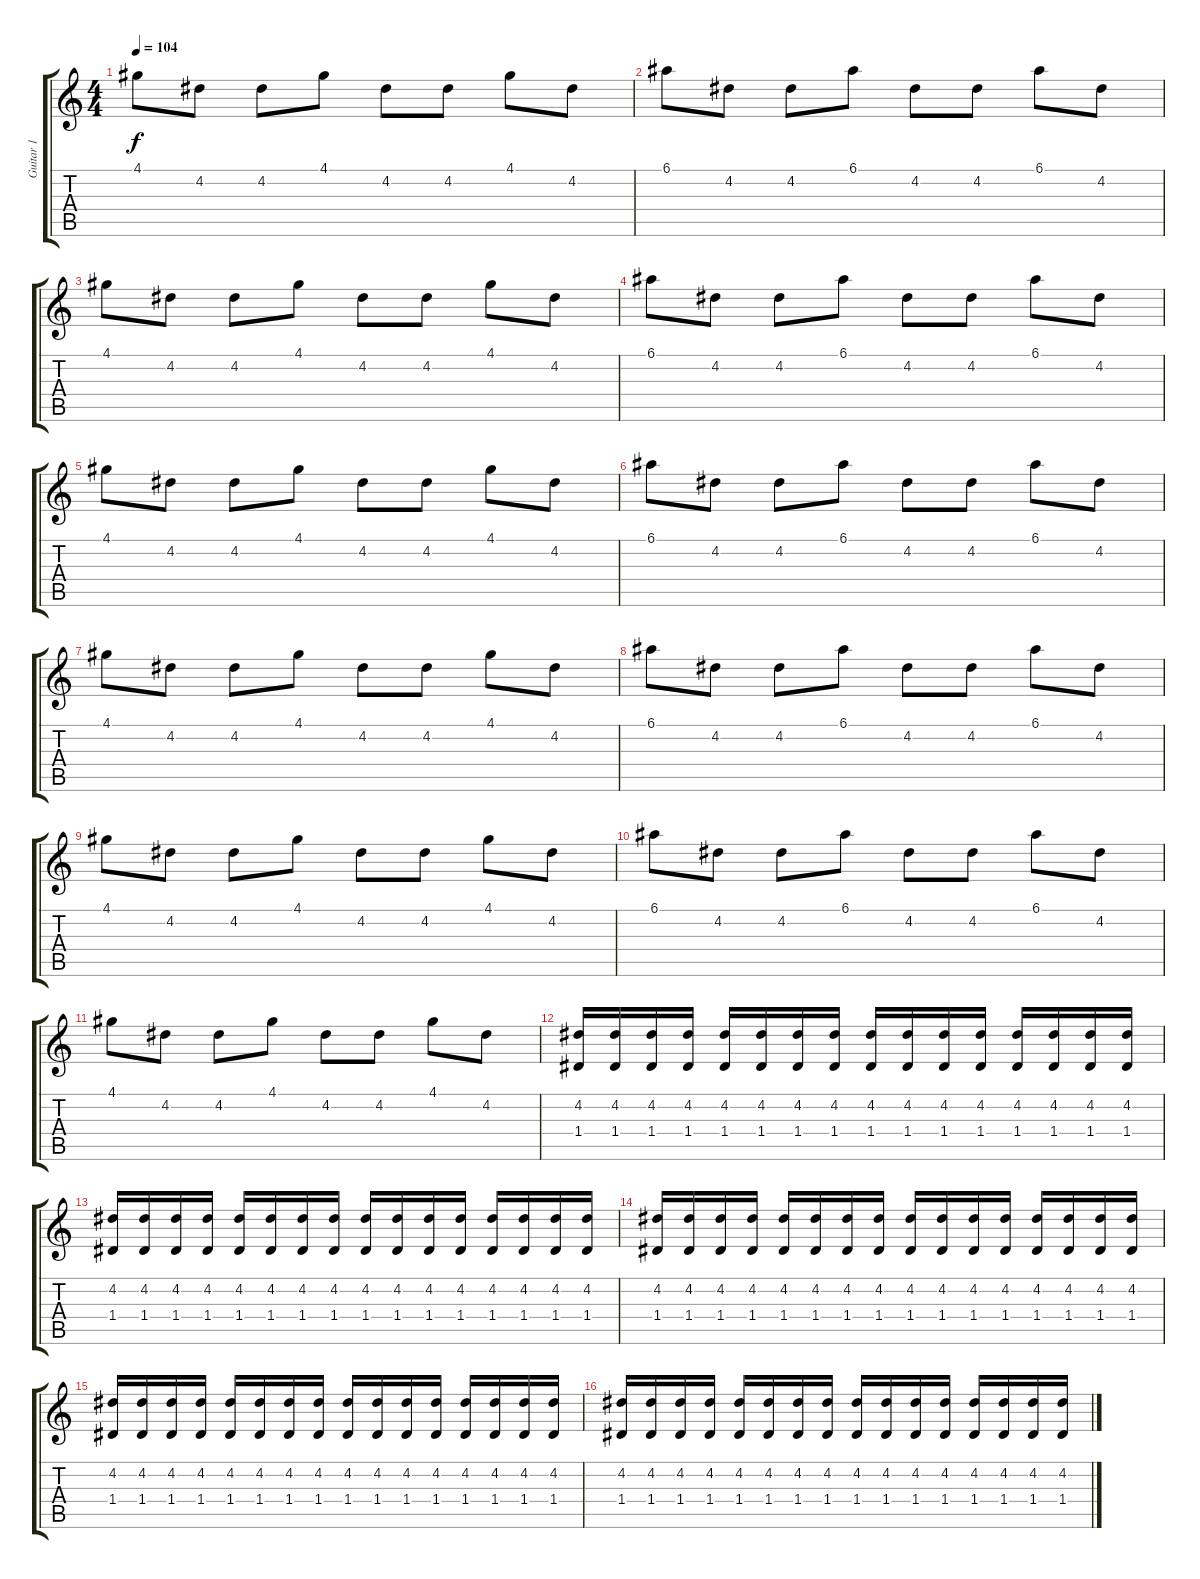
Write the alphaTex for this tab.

\track ("Guitar 1" "Guitar 1") {instrument acousticguitarsteel}
\staff {score tabs}
\tuning (E4 B3 G3 D3 A2 E2) {hide}
\ts (4 4)
\tempo 104
\clef g2
\ks c
4.1.8{dy f} 4.2.8 4.2.8 4.1.8 4.2.8 4.2.8 4.1.8 4.2.8 |
6.1.8 4.2.8 4.2.8 6.1.8 4.2.8 4.2.8 6.1.8 4.2.8 |
4.1.8 4.2.8 4.2.8 4.1.8 4.2.8 4.2.8 4.1.8 4.2.8 |
6.1.8 4.2.8 4.2.8 6.1.8 4.2.8 4.2.8 6.1.8 4.2.8 |
4.1.8 4.2.8 4.2.8 4.1.8 4.2.8 4.2.8 4.1.8 4.2.8 |
6.1.8 4.2.8 4.2.8 6.1.8 4.2.8 4.2.8 6.1.8 4.2.8 |
4.1.8 4.2.8 4.2.8 4.1.8 4.2.8 4.2.8 4.1.8 4.2.8 |
6.1.8 4.2.8 4.2.8 6.1.8 4.2.8 4.2.8 6.1.8 4.2.8 |
4.1.8 4.2.8 4.2.8 4.1.8 4.2.8 4.2.8 4.1.8 4.2.8 |
6.1.8 4.2.8 4.2.8 6.1.8 4.2.8 4.2.8 6.1.8 4.2.8 |
4.1.8 4.2.8 4.2.8 4.1.8 4.2.8 4.2.8 4.1.8 4.2.8 |
(4.2 1.4).16{volume 10 instrument distortionguitar} (4.2 1.4).16 (4.2 1.4).16 (4.2 1.4).16 (4.2 1.4).16 (4.2 1.4).16 (4.2 1.4).16 (4.2 1.4).16 (4.2 1.4).16 (4.2 1.4).16 (4.2 1.4).16 (4.2 1.4).16 (4.2 1.4).16 (4.2 1.4).16 (4.2 1.4).16 (4.2 1.4).16 |
(4.2 1.4).16 (4.2 1.4).16 (4.2 1.4).16 (4.2 1.4).16 (4.2 1.4).16 (4.2 1.4).16 (4.2 1.4).16 (4.2 1.4).16 (4.2 1.4).16 (4.2 1.4).16 (4.2 1.4).16 (4.2 1.4).16 (4.2 1.4).16 (4.2 1.4).16 (4.2 1.4).16 (4.2 1.4).16 |
(4.2 1.4).16 (4.2 1.4).16 (4.2 1.4).16 (4.2 1.4).16 (4.2 1.4).16 (4.2 1.4).16 (4.2 1.4).16 (4.2 1.4).16 (4.2 1.4).16 (4.2 1.4).16 (4.2 1.4).16 (4.2 1.4).16 (4.2 1.4).16 (4.2 1.4).16 (4.2 1.4).16 (4.2 1.4).16 |
(4.2 1.4).16 (4.2 1.4).16 (4.2 1.4).16 (4.2 1.4).16 (4.2 1.4).16 (4.2 1.4).16 (4.2 1.4).16 (4.2 1.4).16 (4.2 1.4).16 (4.2 1.4).16 (4.2 1.4).16 (4.2 1.4).16 (4.2 1.4).16 (4.2 1.4).16 (4.2 1.4).16 (4.2 1.4).16 |
(4.2 1.4).16 (4.2 1.4).16 (4.2 1.4).16 (4.2 1.4).16 (4.2 1.4).16 (4.2 1.4).16 (4.2 1.4).16 (4.2 1.4).16 (4.2 1.4).16 (4.2 1.4).16 (4.2 1.4).16 (4.2 1.4).16 (4.2 1.4).16 (4.2 1.4).16 (4.2 1.4).16 (4.2 1.4).16
